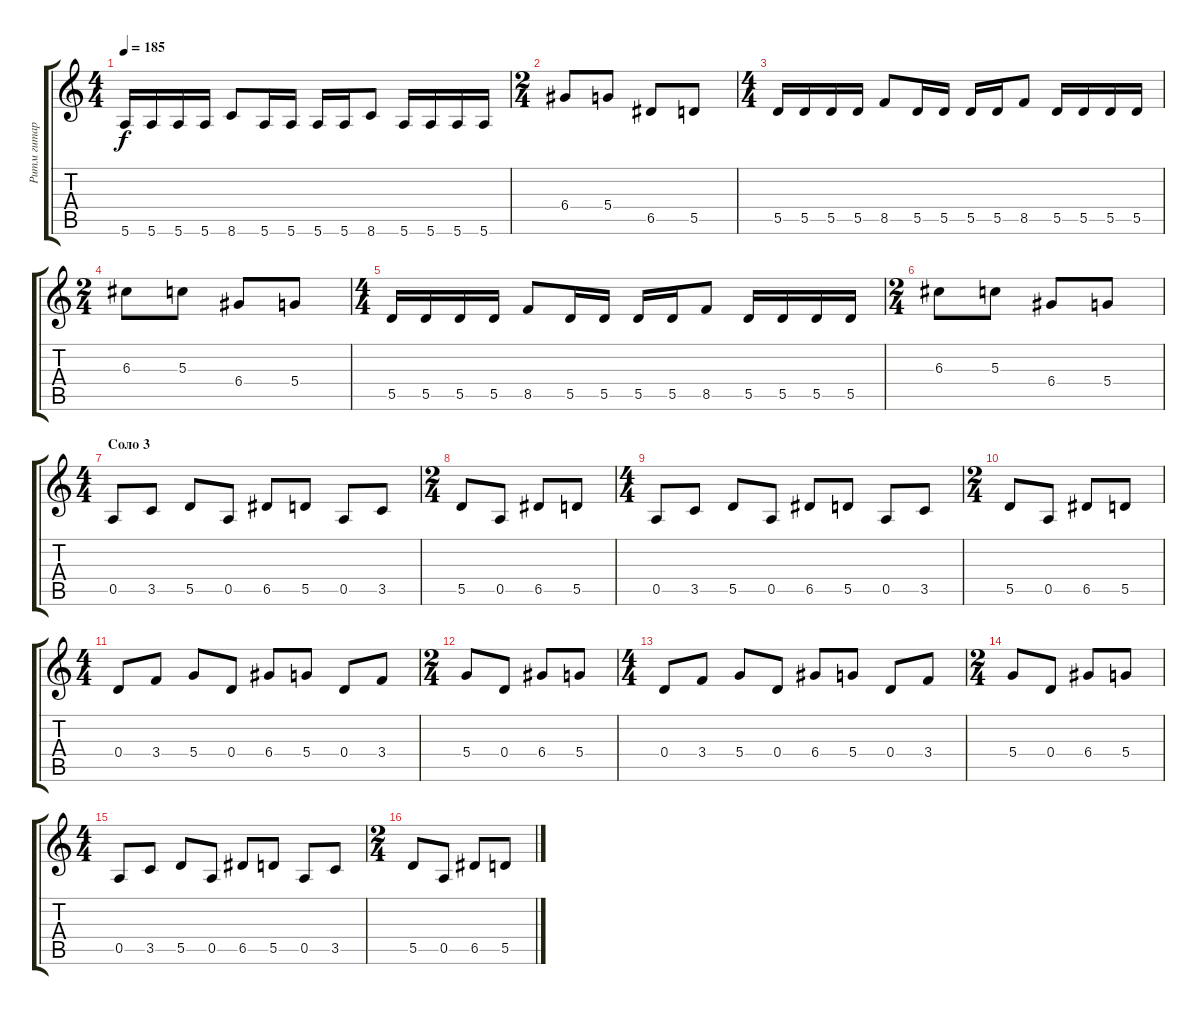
\track ("Ритм гитара" "Ритм гитар") {instrument distortionguitar}
\staff {score tabs}
\tuning (E4 B3 G3 D3 A2 E2) {hide}
\ts (4 4)
\tempo 185
\clef g2
\ks c
5.6.16{dy f} 5.6.16 5.6.16 5.6.16 8.6.8 5.6.16 5.6.16 5.6.16 5.6.16 8.6.8 5.6.16 5.6.16 5.6.16 5.6.16 |
\ts (2 4)
6.4.8 5.4.8 6.5.8 5.5.8 |
\ts (4 4)
5.5.16 5.5.16 5.5.16 5.5.16 8.5.8 5.5.16 5.5.16 5.5.16 5.5.16 8.5.8 5.5.16 5.5.16 5.5.16 5.5.16 |
\ts (2 4)
6.3.8 5.3.8 6.4.8 5.4.8 |
\ts (4 4)
5.5.16 5.5.16 5.5.16 5.5.16 8.5.8 5.5.16 5.5.16 5.5.16 5.5.16 8.5.8 5.5.16 5.5.16 5.5.16 5.5.16 |
\ts (2 4)
6.3.8 5.3.8 6.4.8 5.4.8 |
\ts (4 4)
\section ("" "Соло 3")
0.5.8 3.5.8 5.5.8 0.5.8 6.5.8 5.5.8 0.5.8 3.5.8 |
\ts (2 4)
5.5.8 0.5.8 6.5.8 5.5.8 |
\ts (4 4)
0.5.8 3.5.8 5.5.8 0.5.8 6.5.8 5.5.8 0.5.8 3.5.8 |
\ts (2 4)
5.5.8 0.5.8 6.5.8 5.5.8 |
\ts (4 4)
0.4.8 3.4.8 5.4.8 0.4.8 6.4.8 5.4.8 0.4.8 3.4.8 |
\ts (2 4)
5.4.8 0.4.8 6.4.8 5.4.8 |
\ts (4 4)
0.4.8 3.4.8 5.4.8 0.4.8 6.4.8 5.4.8 0.4.8 3.4.8 |
\ts (2 4)
5.4.8 0.4.8 6.4.8 5.4.8 |
\ts (4 4)
0.5.8 3.5.8 5.5.8 0.5.8 6.5.8 5.5.8 0.5.8 3.5.8 |
\ts (2 4)
5.5.8 0.5.8 6.5.8 5.5.8
